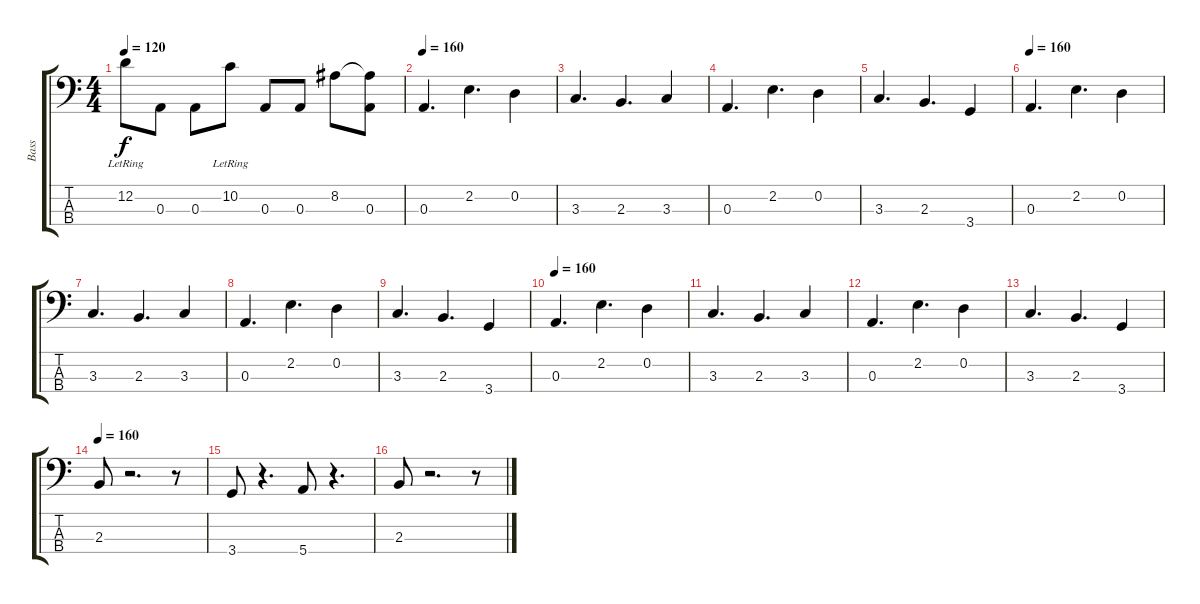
\track ("Bass" "Bass") {instrument electricbasspick}
\staff {score tabs}
\tuning (G2 D2 A1 E1) {hide}
\ts (4 4)
\tempo 120
\clef f4
\ks c
12.2{lr}.8{dy f} 0.3.8 0.3.8 10.2{lr}.8 0.3.8 0.3.8 8.2.8 (8.2{t} 0.3).8 |
\tempo 160
0.3.4{d} 2.2.4{d} 0.2.4 |
3.3.4{d} 2.3.4{d} 3.3.4 |
0.3.4{d} 2.2.4{d} 0.2.4 |
3.3.4{d} 2.3.4{d} 3.4.4 |
\tempo 160
0.3.4{d} 2.2.4{d} 0.2.4 |
3.3.4{d} 2.3.4{d} 3.3.4 |
0.3.4{d} 2.2.4{d} 0.2.4 |
3.3.4{d} 2.3.4{d} 3.4.4 |
\tempo 160
0.3.4{d} 2.2.4{d} 0.2.4 |
3.3.4{d} 2.3.4{d} 3.3.4 |
0.3.4{d} 2.2.4{d} 0.2.4 |
3.3.4{d} 2.3.4{d} 3.4.4 |
\tempo 160
2.3.8 r.2{d} r.8 |
3.4.8 r.4{d} 5.4.8 r.4{d} |
2.3.8 r.2{d} r.8
